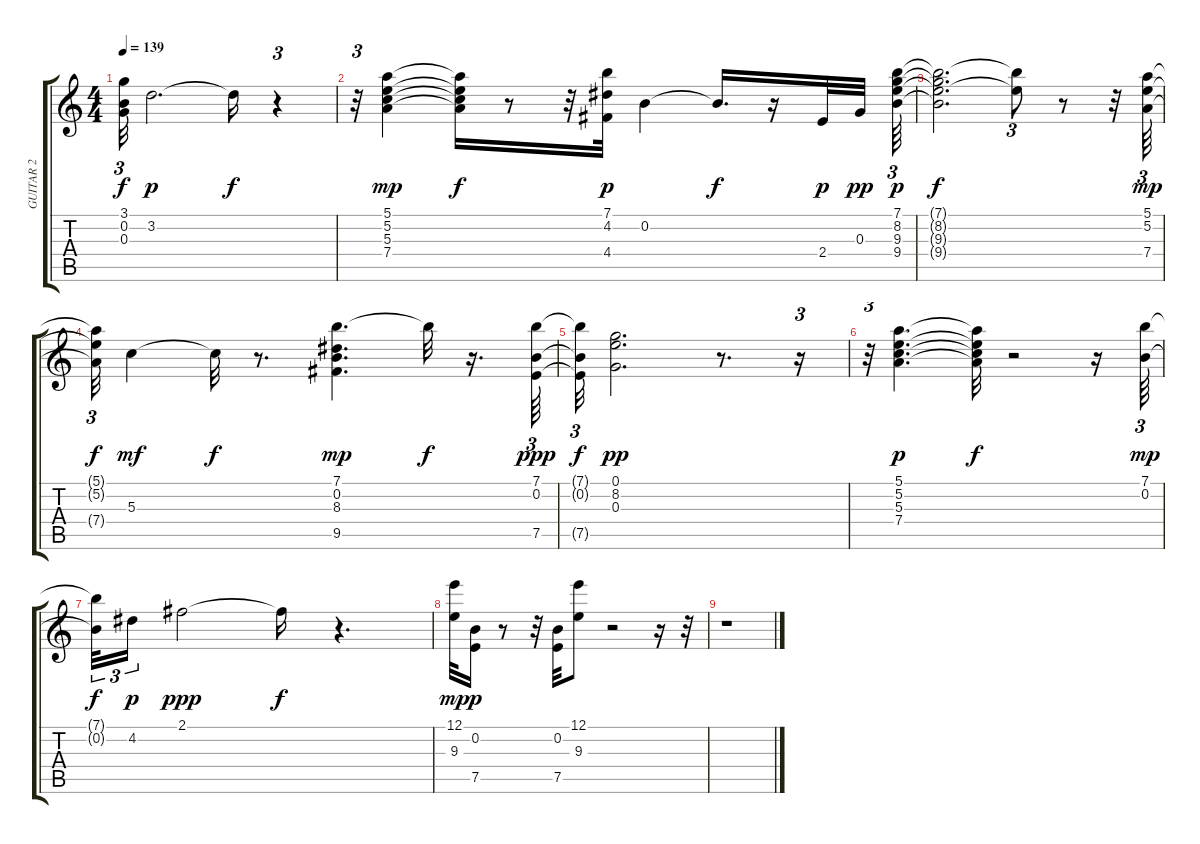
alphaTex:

\track ("GUITAR 2" "GUITAR 2") {instrument overdrivenguitar}
\staff {score tabs}
\tuning (E4 B3 G3 D3 A2 E2) {hide}
\ts (4 4)
\tempo 139
\clef g2
\ks c
(3.1{t} 0.2{t} 0.3{t}).32{tu (3 2) dy f} 3.2.2{d dy p} 3.2{t}.16{dy f} r.4{tu (3 2)} |
r.32{tu (3 2)} (5.1 5.2 5.3 7.4).4{dy mp} (5.1{t} 5.2{t} 5.3{t} 7.4{t}).16{dy f} r.8 r.32 (7.1 4.2 4.4).32{dy p} 0.2.4 0.2{t}.16{d dy f} r.16 2.4.32{dy p} 0.3.32{dy pp beam splitsecondary} (7.1 8.2 9.3 9.4).64{tu (3 2) dy p} |
(7.1{t} 8.2{t} 9.3{t} 9.4{t}).2{d dy f} (7.1{t} 9.3{t}).8{tu (3 2)} r.8 r.32 (5.1 5.2 7.4).64{tu (3 2) dy mp} |
(5.1{t} 5.2{t} 7.4{t}).32{tu (3 2) dy f} 5.3.4{dy mf} 5.3{t}.32{dy f} r.8{d} (7.1 0.2 8.3 9.5).4{d dy mp} 7.1{t}.32{dy f} r.16{d} (7.1 0.2 7.5).64{tu (3 2) dy ppp} |
(7.1{t} 0.2{t} 7.5{t}).32{tu (3 2) dy f} (0.1 8.2 0.3).2{d dy pp} r.8{d} r.16{tu (3 2)} |
r.32{tu (3 2)} (5.1 5.2 5.3 7.4).4{d dy p} (5.1{t} 5.2{t} 5.3{t} 7.4{t}).32{dy f} r.2 r.16 (7.1 0.2).64{tu (3 2) dy mp} |
(7.1{t} 0.2{t}).32{tu (3 2) dy f} 4.2.16{tu (3 2) dy p} 2.1.2{dy ppp} 2.1{t}.16{dy f} r.4{d} |
(12.1 9.3).32{dy mp} (0.2 7.5).16{dy p} r.8 r.32 (0.2 7.5).32 (12.1 9.3).8 r.2 r.16 r.32 |
r.1
